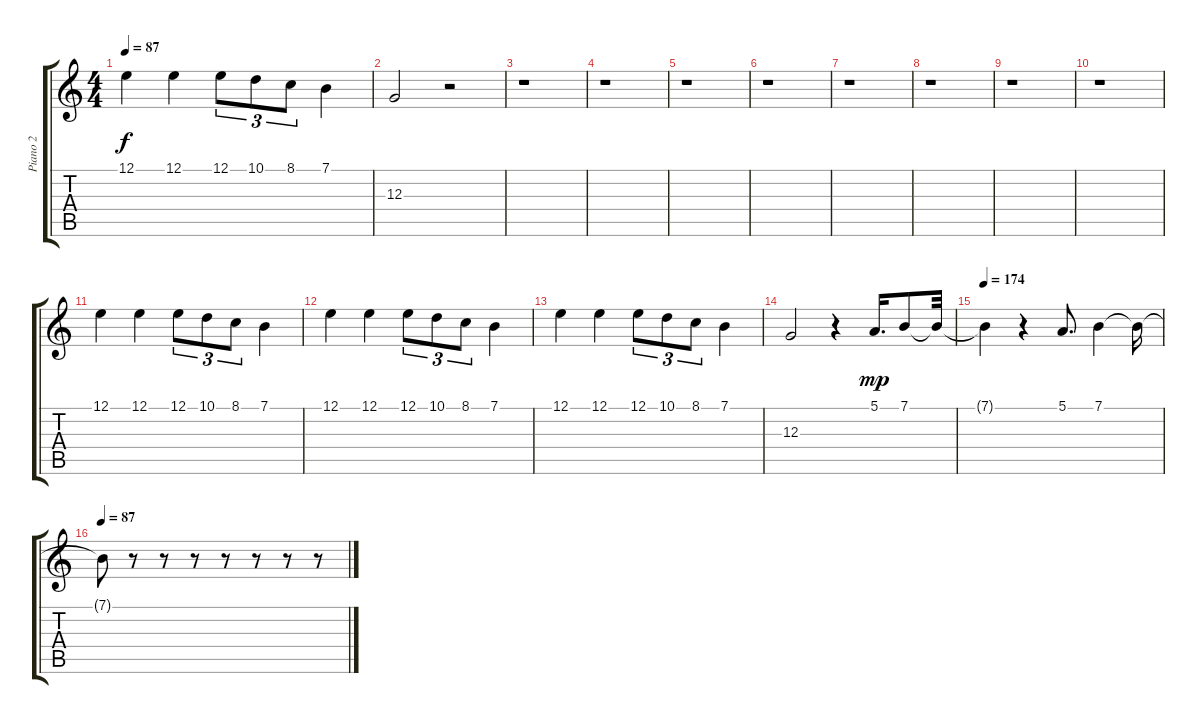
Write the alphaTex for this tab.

\track ("Piano 2" "Piano 2") {instrument brightacousticpiano}
\staff {score tabs}
\tuning (E4 B3 G3 D3 A2 E2) {hide}
\ts (4 4)
\tempo 87
\clef g2
\ks c
12.1.4{dy f} 12.1.4 12.1.8{tu (3 2)} 10.1.8{tu (3 2)} 8.1.8{tu (3 2)} 7.1.4 |
12.3.2 r.2 |
r.1 |
r.1 |
r.1 |
r.1 |
r.1 |
r.1 |
r.1 |
r.1 |
12.1.4 12.1.4 12.1.8{tu (3 2)} 10.1.8{tu (3 2)} 8.1.8{tu (3 2)} 7.1.4 |
12.1.4 12.1.4 12.1.8{tu (3 2)} 10.1.8{tu (3 2)} 8.1.8{tu (3 2)} 7.1.4 |
12.1.4 12.1.4 12.1.8{tu (3 2)} 10.1.8{tu (3 2)} 8.1.8{tu (3 2)} 7.1.4 |
12.3.2 r.4 5.1.16{d dy mp} 7.1.8 7.1{t}.32 |
\tempo 174
7.1{t}.4 r.4 5.1.8{d} 7.1.4 7.1{t}.16 |
\tempo 87
7.1{t}.8 r.8 r.8 r.8 r.8 r.8 r.8 r.8
